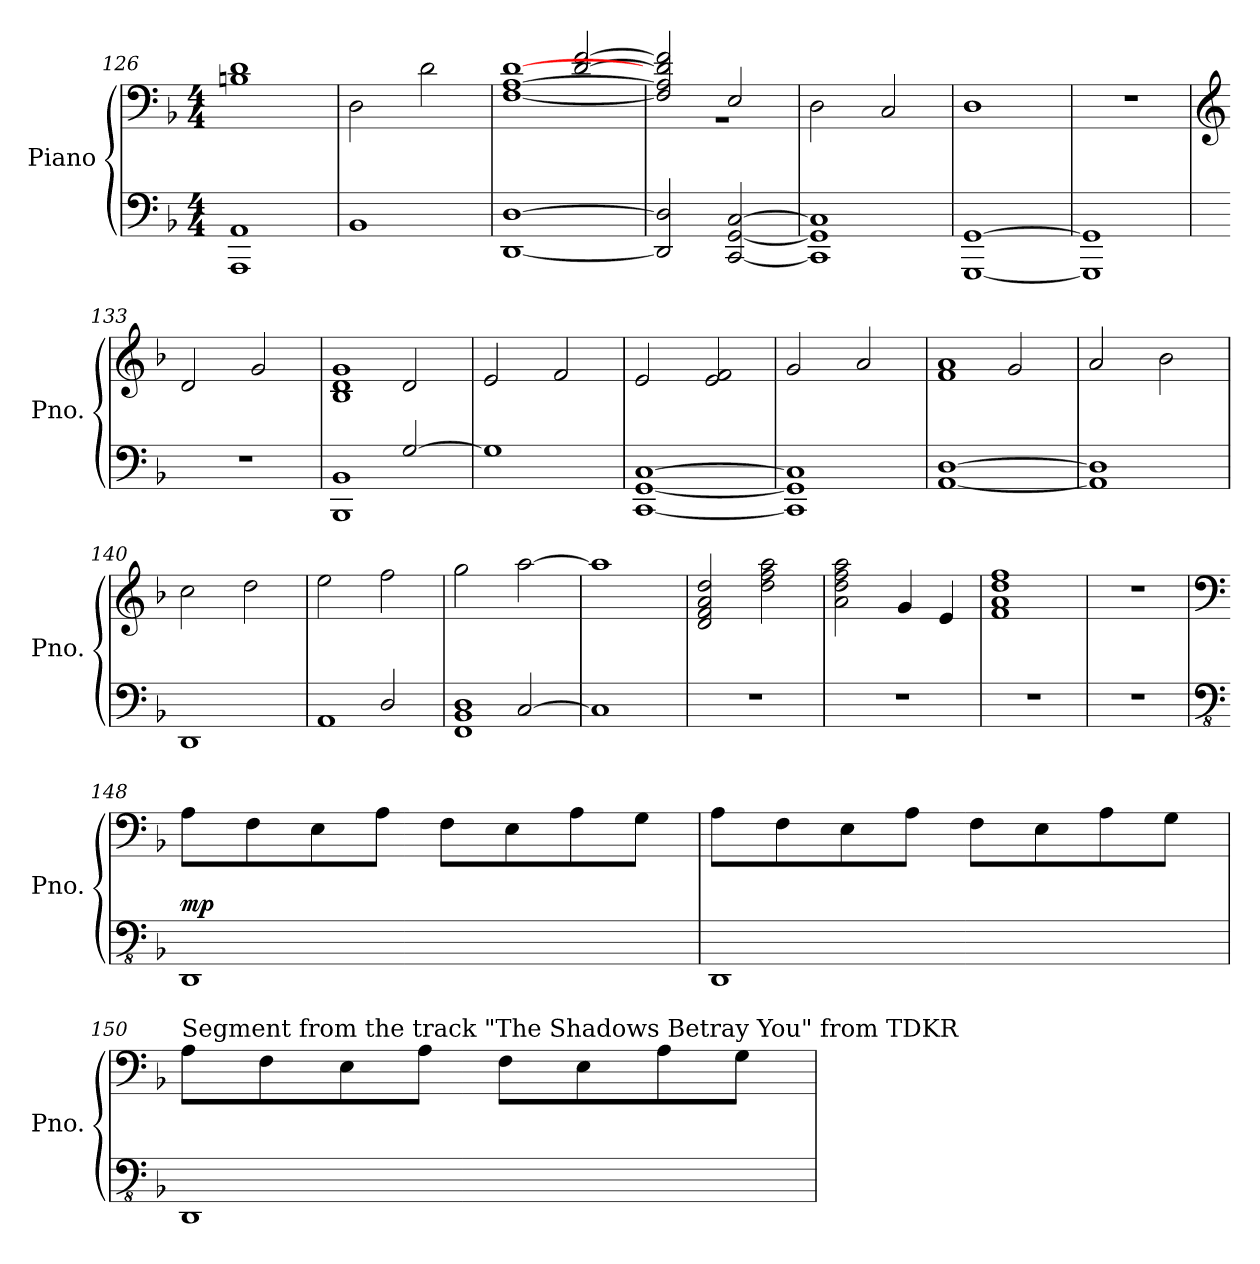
**kern	**kern	**dynam
*part1	*part1	*part1
*staff2	*staff1	*staff1/2
*I"Piano	*	*
*I'Pno.	*	*
*clefF4	*clefF4	*
*k[b-]	*k[b-]	*
*M4/4	*M4/4	*
=126	=126	=126
1AAA 1AA	1Bn 1d	.
!!LO:PB:g=z
=127	=127	=127
1BB-	2D\	.
.	2d\	.
=128	=128	=128
*	*^	*
[1DD [1D	2rgyy	[1F [1A [1d	.
.	[2d/ [2f/	.	.
=129	=129	=129	=129
2DD/] 2D/]	2F/] 2A/] 2d/] 2f/]	1r	.
[2CC/ [2GG/ [2C/	2E/	.	.
*	*v	*v	*
=130	=130	=130
1CC] 1GG] 1C]	2D\	.
.	2C/	.
=131	=131	=131
[1GGG [1GG	1D	.
=132	=132	=132
1GGG] 1GG]	1r	.
=133	=133	=133
*	*clefG2	*
1r	2d/	.
.	2g/	.
=134	=134	=134
*^	*^	*
2ryy	1BBB- 1BB-	2raayy	1B- 1d 1g	.
[2G/	.	2d/	.	.
*v	*v	*	*	*
*	*v	*v	*
=135	=135	=135
1G]	2e/	.
.	2f/	.
=136	=136	=136
[1CC [1GG [1C	2e/	.
.	2e/ 2f/	.
=137	=137	=137
1CC] 1GG] 1C]	2g/	.
.	2a/	.
=138	=138	=138
*	*^	*
[1AA [1D	2rcccyy	1f 1a	.
.	2g/	.	.
*	*v	*v	*
=139	=139	=139
1AA] 1D]	2a/	.
.	2b-\	.
!!LO:LB:g=z
=140	=140	=140
1DD	2cc\	.
.	2dd\	.
=141	=141	=141
*^	*	*
2raaaayy	1AA	2ee\	.
2D/	.	2ff\	.
=142	=142	=142	=142
2ryy	1FF 1BB- 1D	2gg\	.
[2C/	.	[2aa\	.
*v	*v	*	*
=143	=143	=143
1C]	1aa]	.
=144	=144	=144
1r	2d/ 2f/ 2a/ 2dd/	.
.	2dd\ 2ff\ 2aa\	.
=145	=145	=145
1r	2a\ 2dd\ 2ff\ 2aa\	.
.	4g/	.
.	4e/	.
=146	=146	=146
1r	1f 1a 1dd 1ff	.
=147	=147	=147
1r	1r	.
=148	=148	=148
*clefFv4	*clefF4	*
*	*MM114	*
!	!	!LO:DY:a=2
1DDD	8A\L	mp
.	8F\	.
.	8E\	.
.	8A\J	.
.	8F\L	.
.	8E\	.
.	8A\	.
.	8G\J	.
=149	=149	=149
1DDD	8A\L	.
.	8F\	.
.	8E\	.
.	8A\J	.
.	8F\L	.
.	8E\	.
.	8A\	.
.	8G\J	.
!!LO:LB:g=z
=150	=150	=150
!	!LO:TX:a:t=Segment from the track "The Shadows Betray You" from TDKR	!
1DDD	8A\L	.
.	8F\	.
.	8E\	.
.	8A\J	.
.	8F\L	.
.	8E\	.
.	8A\	.
.	8G\J	.
=	=	=
*-	*-	*-
